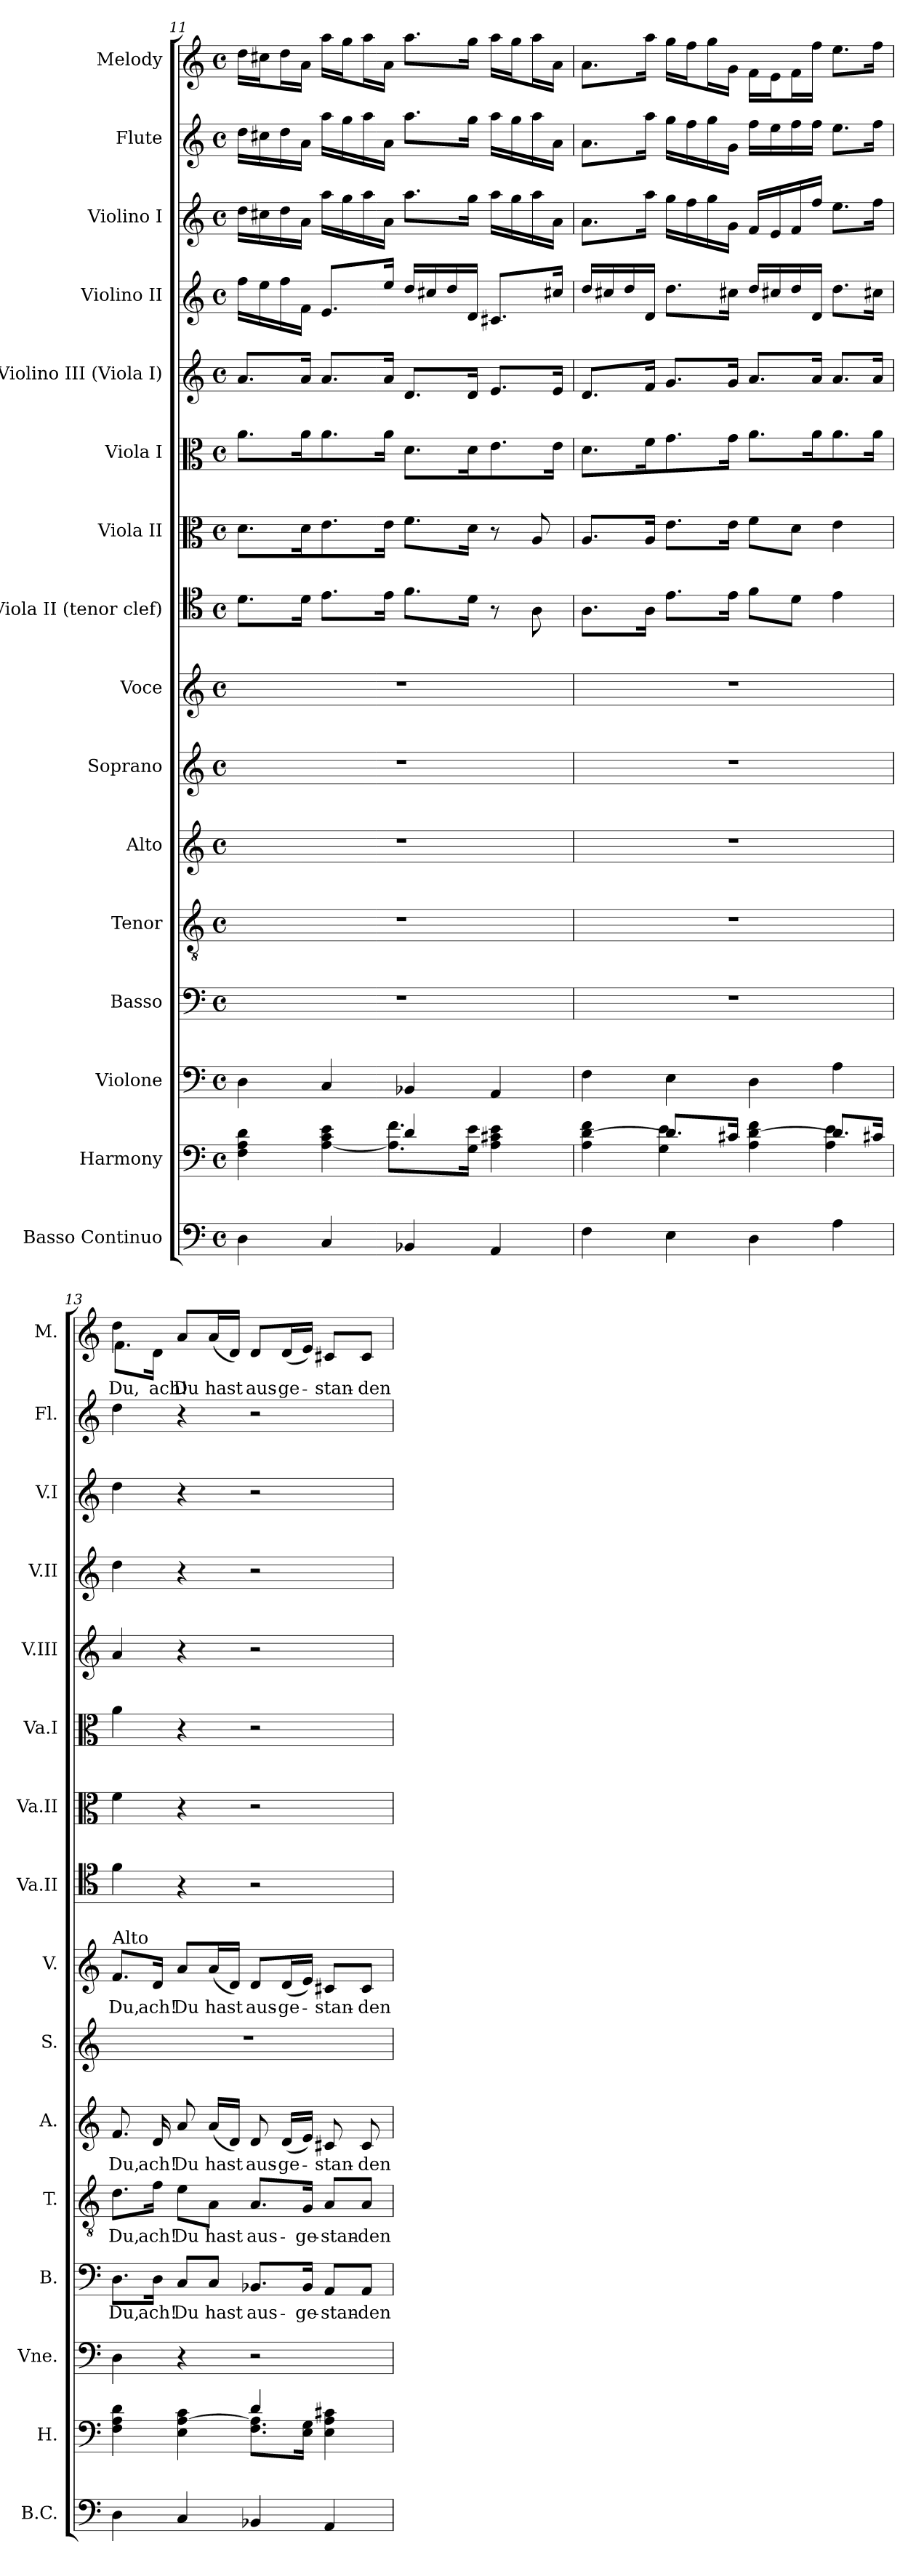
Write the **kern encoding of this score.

**kern	**kern	**kern	**kern	**text	**kern	**text	**kern	**text	**kern	**kern	**text	**kern	**kern	**kern	**kern	**kern	**kern	**kern	**kern	**text
*part16	*part15	*part14	*part13	*part13	*part12	*part12	*part11	*part11	*part10	*part9	*part9	*part8	*part7	*part6	*part5	*part4	*part3	*part2	*part1	*part1
*staff16	*staff15	*staff14	*staff13	*staff13	*staff12	*staff12	*staff11	*staff11	*staff10	*staff9	*staff9	*staff8	*staff7	*staff6	*staff5	*staff4	*staff3	*staff2	*staff1	*staff1
*I"Basso Continuo	*I"Harmony	*I"Violone	*I"Basso	*	*I"Tenor	*	*I"Alto	*	*I"Soprano	*I"Voce	*	*I"Viola II (tenor clef)	*I"Viola II	*I"Viola I	*I"Violino III (Viola I)	*I"Violino II	*I"Violino I	*I"Flute	*I"Melody	*
*I'B.C.	*I'H.	*I'Vne.	*I'B.	*	*I'T.	*	*I'A.	*	*I'S.	*I'V.	*	*I'Va.II	*I'Va.II	*I'Va.I	*I'V.III	*I'V.II	*I'V.I	*I'Fl.	*I'M.	*
*clefF4	*clefF4	*clefF4	*clefF4	*	*clefGv2	*	*clefG2	*	*clefG2	*clefG2	*	*clefC4	*clefC3	*clefC3	*clefG2	*clefG2	*clefG2	*clefG2	*clefG2	*
*k[]	*k[]	*k[]	*k[]	*	*k[]	*	*k[]	*	*k[]	*k[]	*	*k[]	*k[]	*k[]	*k[]	*k[]	*k[]	*k[]	*k[]	*
*M4/4	*M4/4	*M4/4	*M4/4	*	*M4/4	*	*M4/4	*	*M4/4	*M4/4	*	*M4/4	*M4/4	*M4/4	*M4/4	*M4/4	*M4/4	*M4/4	*M4/4	*
*met(c)	*met(c)	*met(c)	*met(c)	*	*met(c)	*	*met(c)	*	*met(c)	*met(c)	*	*met(c)	*met(c)	*met(c)	*met(c)	*met(c)	*met(c)	*met(c)	*met(c)	*
=11	=11	=11	=11	=11	=11	=11	=11	=11	=11	=11	=11	=11	=11	=11	=11	=11	=11	=11	=11	=11
*	*^	*	*	*	*	*	*	*	*	*	*	*	*	*	*	*	*	*	*	*
4D\	4F\ 4A\ 4d\	2ryy	4D\	1r	.	1r	.	1r	.	1r	1r	.	8.d\L	8.d\L	8.a\L	8.a/L	16ff\LL	16dd\LL	16dd\LL	16dd\LL	.
.	.	.	.	.	.	.	.	.	.	.	.	.	.	.	.	.	16ee\	16cc#X\	16cc#X\	16cc#X\J	.
.	.	.	.	.	.	.	.	.	.	.	.	.	.	.	.	.	16ff\	16dd\	16dd\	16dd\L	.
.	.	.	.	.	.	.	.	.	.	.	.	.	16d\Jk	16d\K	16a\K	16a/Jk	16f\JJ	16a\JJ	16a\JJ	16a\JJ	.
4C/	[4A\ 4c\ 4e\	.	4C/	.	.	.	.	.	.	.	.	.	8.e\L	8.e\	8.a\	8.a/L	8.e/L	16aa\LL	16aa\LL	16aa\LL	.
.	.	.	.	.	.	.	.	.	.	.	.	.	.	.	.	.	.	16gg\	16gg\	16gg\J	.
.	.	.	.	.	.	.	.	.	.	.	.	.	.	.	.	.	.	16aa\	16aa\	16aa\L	.
.	.	.	.	.	.	.	.	.	.	.	.	.	16e\Jk	16e\Jk	16a\Jk	16a/Jk	16ee/Jk	16a\JJ	16a\JJ	16a\JJ	.
4BB-X/	4d/	8.A]\ 8.f\L	4BB-X/	.	.	.	.	.	.	.	.	.	8.f\L	8.f\L	8.d\L	8.d/L	16dd/LL	8.aa\L	8.aa\L	8.aa\L	.
.	.	.	.	.	.	.	.	.	.	.	.	.	.	.	.	.	16cc#X/	.	.	.	.
.	.	.	.	.	.	.	.	.	.	.	.	.	.	.	.	.	16dd/	.	.	.	.
.	.	16G\ 16e\Jk	.	.	.	.	.	.	.	.	.	.	16d\Jk	16d\Jk	16d\K	16d/Jk	16d/JJ	16gg\Jk	16gg\Jk	16gg\Jk	.
4AA/	4A\ 4c#X\ 4e\	4ryy	4AA/	.	.	.	.	.	.	.	.	.	8r	8r	8.e\	8.e/L	8.c#X/L	16aa\LL	16aa\LL	16aa\LL	.
.	.	.	.	.	.	.	.	.	.	.	.	.	.	.	.	.	.	16gg\	16gg\	16gg\J	.
.	.	.	.	.	.	.	.	.	.	.	.	.	8A\	8A/	.	.	.	16aa\	16aa\	16aa\L	.
.	.	.	.	.	.	.	.	.	.	.	.	.	.	.	16e\Jk	16e/Jk	16cc#X/Jk	16a\JJ	16a\JJ	16a\JJ	.
=12	=12	=12	=12	=12	=12	=12	=12	=12	=12	=12	=12	=12	=12	=12	=12	=12	=12	=12	=12	=12	=12
4F\	4A\ [4d\ 4f\	4ryy	4F\	1r	.	1r	.	1r	.	1r	1r	.	8.A\L	8.A/L	8.d\L	8.d/L	16dd/LL	8.a\L	8.a\L	8.a\L	.
.	.	.	.	.	.	.	.	.	.	.	.	.	.	.	.	.	16cc#X/	.	.	.	.
.	.	.	.	.	.	.	.	.	.	.	.	.	.	.	.	.	16dd/	.	.	.	.
.	.	.	.	.	.	.	.	.	.	.	.	.	16A\Jk	16A/Jk	16f\K	16f/Jk	16d/JJ	16aa\Jk	16aa\Jk	16aa\Jk	.
4E\	8.d/L]	4G\ 4e\	4E\	.	.	.	.	.	.	.	.	.	8.e\L	8.e\L	8.g\	8.g/L	8.dd\L	16gg\LL	16gg\LL	16gg\LL	.
.	.	.	.	.	.	.	.	.	.	.	.	.	.	.	.	.	.	16ff\	16ff\	16ff\J	.
.	.	.	.	.	.	.	.	.	.	.	.	.	.	.	.	.	.	16gg\	16gg\	16gg\L	.
.	16c#X/Jk	.	.	.	.	.	.	.	.	.	.	.	16e\Jk	16e\Jk	16g\Jk	16g/Jk	16cc#X\Jk	16g\JJ	16g\JJ	16g\JJ	.
4D\	4A\ [4d\ 4f\	4ryy	4D\	.	.	.	.	.	.	.	.	.	8f\L	8f\L	8.a\L	8.a/L	16dd/LL	16f/LL	16ff\LL	16f\LL	.
.	.	.	.	.	.	.	.	.	.	.	.	.	.	.	.	.	16cc#X/	16e/	16ee\	16e\J	.
.	.	.	.	.	.	.	.	.	.	.	.	.	8d\J	8d\J	.	.	16dd/	16f/	16ff\	16f\L	.
.	.	.	.	.	.	.	.	.	.	.	.	.	.	.	16a\K	16a/Jk	16d/JJ	16ff/JJ	16ff\JJ	16ff\JJ	.
4A\	8.d/L]	4A\ 4e\	4A\	.	.	.	.	.	.	.	.	.	4e\	4e\	8.a\	8.a/L	8.dd\L	8.ee\L	8.ee\L	8.ee\L	.
.	16c#X/Jk	.	.	.	.	.	.	.	.	.	.	.	.	.	16a\Jk	16a/Jk	16cc#X\Jk	16ff\Jk	16ff\Jk	16ff\Jk	.
!!LO:PB:g=z
=13	=13	=13	=13	=13	=13	=13	=13	=13	=13	=13	=13	=13	=13	=13	=13	=13	=13	=13	=13	=13	=13
!	!	!	!	!	!	!	!	!	!	!	!	!	!	!	!	!	!	!	!	!LO:TX:t=2. Du, ach! (à 3)	!
!	!	!	!	!	!	!	!	!	!	!	!	!	!	!	!	!	!	!	!	!LO:TX:a:t=Alto	!
!	!	!	!	!	!	!	!	!	!	!	!LO:TX:a:t=Alto	!	!	!	!	!	!	!	!	!	!
!	!	!	!	!	!LO:LY:b	!	!LO:LY:b	!	!LO:LY:b	!	!	!	!	!	!	!	!	!	!	!	!
*	*	*	*	*	*	*	*	*	*	*	*	*	*	*	*	*	*	*	*	*^	*
4D\	4F\ 4A\ 4d\	2ryy	4D\	8.D\L	Du,	8.d\L	Du,	8.f/	Du,	1r	8.f/L	Du,	4f\	4f\	4a\	4a/	4dd\	4dd\	4dd\	4dd\	8.f\L	Du,
!	!	!	!	!	!LO:LY:b	!	!LO:LY:b	!	!LO:LY:b	!	!	!	!	!	!	!	!	!	!	!	!	!
.	.	.	.	16D\Jk	ach!	16f\Jk	ach!	16d/	ach!	.	16d/Jk	ach!	.	.	.	.	.	.	.	.	16d\Jk	ach!
!	!	!	!	!	!LO:LY:b	!	!LO:LY:b	!	!LO:LY:b	!	!	!	!	!	!	!	!	!	!	!	!	!
4C/	4E\ [4A\ 4c\	.	4r	8C/L	Du	8e\L	Du	8a/	Du	.	8a/L	Du	4r	4r	4r	4r	4r	4r	4r	8a/L	2.ryy	Du
!	!	!	!	!	!LO:LY:b	!	!LO:LY:b	!	!LO:LY:b	!	!	!	!	!	!	!	!	!	!	!	!	!
.	.	.	.	8C/J	hast	8A\J	hast	(<16a/LL	hast	.	(<16a/L	hast	.	.	.	.	.	.	.	(<16a/L	.	hast
.	.	.	.	.	.	.	.	16d/JJ)	.	.	16d/JJ)	.	.	.	.	.	.	.	.	16d/JJ)	.	.
!	!	!	!	!	!LO:LY:b	!	!LO:LY:b	!	!LO:LY:b	!	!	!	!	!	!	!	!	!	!	!	!	!
4BB-X/	4d/	8.F\ 8.A]\L	2r	8.BB-X/L	aus-	8.A/L	aus-	8d/	aus-	.	8d/L	aus-	2r	2r	2r	2r	2r	2r	2r	8d/L	.	aus-
!	!	!	!	!	!	!	!	!	!LO:LY:b	!	!	!	!	!	!	!	!	!	!	!	!	!
.	.	.	.	.	.	.	.	(<16d/LL	-ge-	.	(<16d/L	-ge-	.	.	.	.	.	.	.	(<16d/L	.	-ge-
!	!	!	!	!	!LO:LY:b	!	!LO:LY:b	!	!	!	!	!	!	!	!	!	!	!	!	!	!	!
.	.	16E\ 16G\Jk	.	16BB-/Jk	-ge-	16G/Jk	-ge-	16e/JJ)	.	.	16e/JJ)	.	.	.	.	.	.	.	.	16e/JJ)	.	.
!	!	!	!	!	!LO:LY:b	!	!LO:LY:b	!	!LO:LY:b	!	!	!	!	!	!	!	!	!	!	!	!	!
4AA/	4E\ 4A\ 4c#X\	4ryy	.	8AA/L	-stan-	8A/L	-stan-	8c#X/	-stan-	.	8c#X/L	-stan-	.	.	.	.	.	.	.	8c#X/L	.	-stan-
!	!	!	!	!	!LO:LY:b	!	!LO:LY:b	!	!LO:LY:b	!	!	!	!	!	!	!	!	!	!	!	!	!
.	.	.	.	8AA/J	-den	8A/J	-den	8c#/	-den	.	8c#/J	-den	.	.	.	.	.	.	.	8c#/J	.	-den
*	*v	*v	*	*	*	*	*	*	*	*	*	*	*	*	*	*	*	*	*	*v	*v	*
=	=	=	=	=	=	=	=	=	=	=	=	=	=	=	=	=	=	=	=	=
*-	*-	*-	*-	*-	*-	*-	*-	*-	*-	*-	*-	*-	*-	*-	*-	*-	*-	*-	*-	*-
